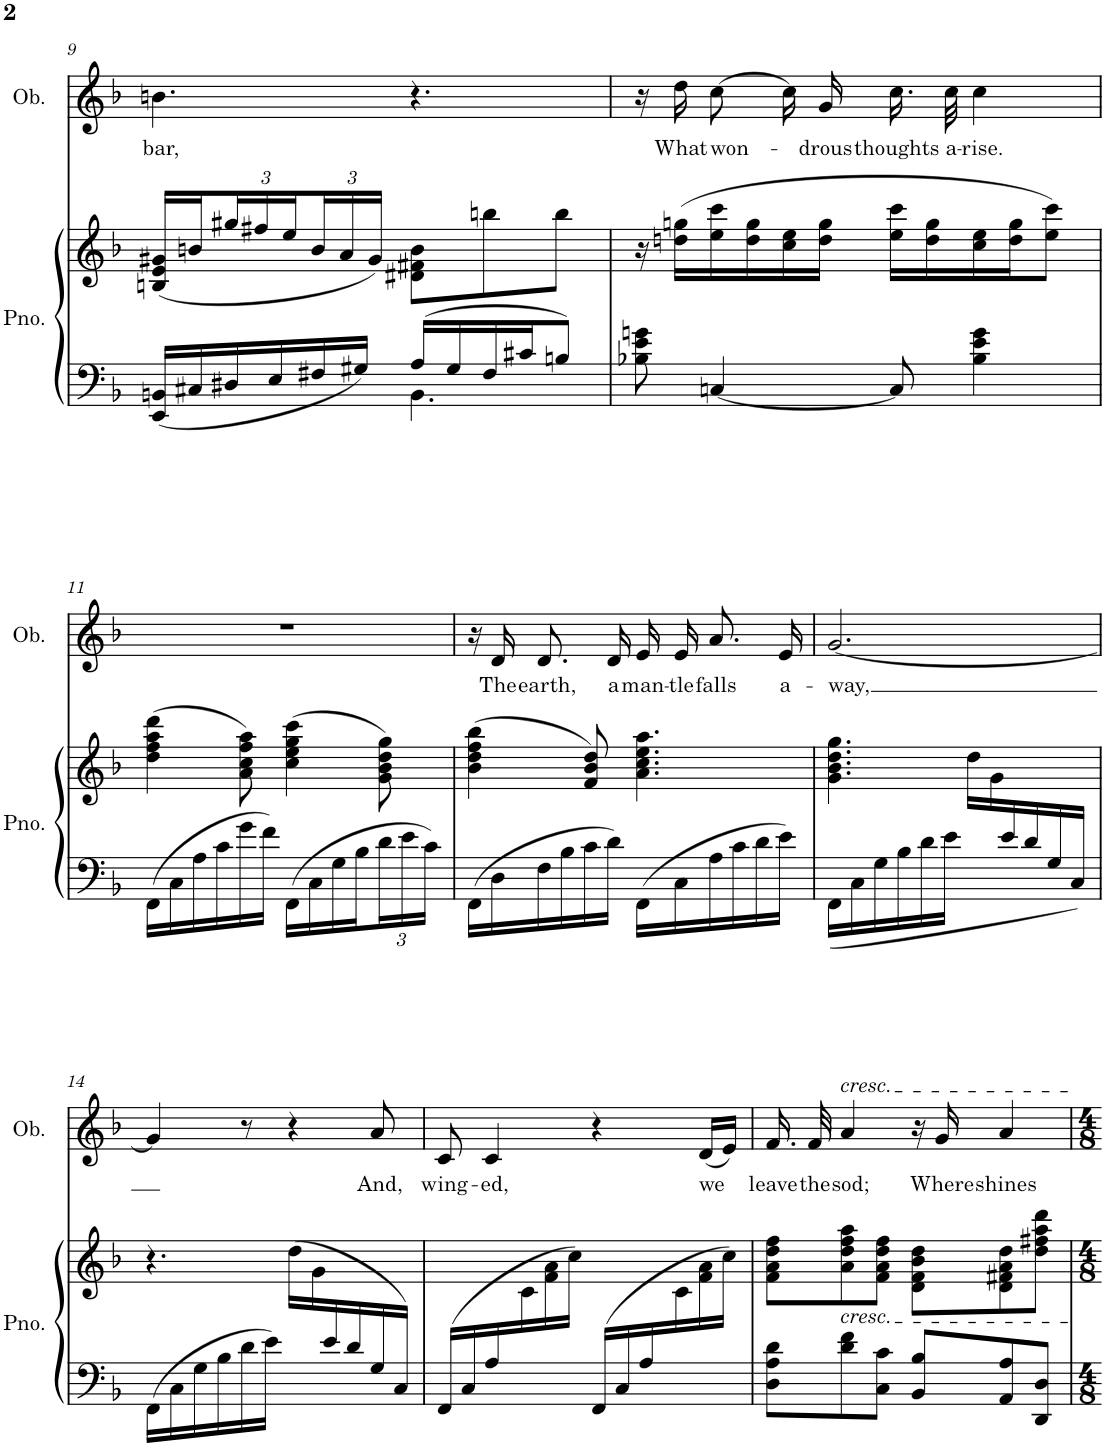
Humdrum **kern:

**kern	**kern	**kern	**text
*part2	*part2	*part1	*part1
*staff3	*staff2	*staff1	*staff1
*I"Piano	*	*I"Oboe	*
*I'Pno.	*	*I'Ob.	*
!!LO:PB:g=z
*clefF4	*clefG2	*clefG2	*
*k[b-]	*k[b-]	*k[b-]	*
*M6/8	*M6/8	*M6/8	*
=9	=9	=9	=9
*^	*	*	*
!	!	!	!	!LO:LY:b
16EE/ 16BBn/LL	4.ryy	(16Bn/ 16e/ 16g#X/LL	4.bn\	bar,
16C#X/	.	16bn/	.	.
*	*	*Xbrackettup	*	*
16D#X/	.	24gg#X/	.	.
.	.	24ff#X/	.	.
16E/	.	.	.	.
.	.	24ee/	.	.
16F#X/	.	24b/	.	.
.	.	24a/	.	.
16G#X/JJ	.	.	.	.
.	.	24g#/JJ)	.	.
16A/LL	4.BB\	8d#X\ 8f#X\ 8b\L	4.r	.
16G#/	.	.	.	.
16F#/	.	8bbn\	.	.
16c#X/J	.	.	.	.
8Bn/J	.	8bb\J	.	.
*v	*v	*	*	*
=10	=10	=10	=10
8B-X\ 8e\ 8gn\	16r	16r	.
!	!	!	!LO:LY:b
.	(16ddn\ 16ggn\LL	16dd\	What
!	!	!	!LO:LY:b
[4Cn/	16ee\ 16ccc\	[8cc\	won-
.	16dd\ 16gg\	.	.
.	16cc\ 16ee\	16cc\]	.
!	!	!	!LO:LY:b
.	16dd\ 16gg\JJ	16g/	-drous
!	!	!	!LO:LY:b
8C/]	16ee\ 16ccc\LL	16.cc\	thoughts
.	16dd\ 16gg\	.	.
!	!	!	!LO:LY:b
.	.	32cc\	a-
!	!	!	!LO:LY:b
4B-\ 4e\ 4g\	16cc\ 16ee\	4cc\	-rise.
.	16dd\ 16gg\J	.	.
.	8ee\ 8ccc\J)	.	.
!!LO:LB:g=z
=11	=11	=11	=11
16FF\LL	(4dd\ 4ff\ 4aa\ 4ddd\	2.r	.
16C\	.	.	.
16A\	.	.	.
16c\	.	.	.
16g\	8a\ 8cc\ 8ff\ 8aa\)	.	.
16f\JJ	.	.	.
16FF\LL	(4cc\ 4ee\ 4gg\ 4ccc\	.	.
16C\	.	.	.
16G\	.	.	.
16B-\	.	.	.
*Xbrackettup	*	*	*
24d\	8g\ 8b-\ 8dd\ 8gg\)	.	.
24e\	.	.	.
24c\JJ	.	.	.
=12	=12	=12	=12
16FF\LL	(4b-\ 4dd\ 4ff\ 4bb-\	16r	.
!	!	!	!LO:LY:b
16D\	.	16d/	The
!	!	!	!LO:LY:b
16F\	.	8.d/	earth,
16B-\	.	.	.
16c\	8f/ 8b-/ 8dd/)	.	.
!	!	!	!LO:LY:b
16d\JJ	.	16d/	a
!	!	!	!LO:LY:b
16FF\LL	4.a\ 4.cc\ 4.ee\ 4.aa\	16e/	man-
!	!	!	!LO:LY:b
16C\	.	16e/	-tle
!	!	!	!LO:LY:b
16A\	.	8.a/	falls
16c\	.	.	.
16d\	.	.	.
!	!	!	!LO:LY:b
16e\JJ	.	16e/	a-
=13	=13	=13	=13
*	*^	*	*
!	!	!	!	!LO:LY:b
16FF\LL	4.g\ 4.b-\ 4.dd\ 4.gg\	4.ryy	[2.g/	-way,
16C\	.	.	.	.
16G\	.	.	.	.
16B-\	.	.	.	.
16d\	.	.	.	.
16e\JJ	.	.	.	.
8ryy	4ryy	16dd\LL	.	.
.	.	16g\	.	.
16e/	.	4ryy	.	.
16d/	.	.	.	.
16G/	8ryy	.	.	.
16C/JJ	.	.	.	.
!!LO:LB:g=z
=14	=14	=14	=14	=14
16FF\LL	4.r	4.ryy	4g/]	.
16C\	.	.	.	.
16G\	.	.	.	.
16B-\	.	.	.	.
16d\	.	.	8r	.
16e\JJ	.	.	.	.
8ryy	4ryy	(16dd\LL	4r	.
.	.	16g\	.	.
16e/	.	4ryy	.	.
16d/	.	.	.	.
!	!	!	!	!LO:LY:b
16G/	8ryy	.	8a/	And,
16C/JJ)	.	.	.	.
=15	=15	=15	=15	=15
!	!	!	!	!LO:LY:b
(16FF/LL	2.ryy	8.ryy	8c/	wing-
16C/	.	.	.	.
!	!	!	!	!LO:LY:b
16A/	.	.	4c/	-ed,
8.ryy	.	16c\	.	.
.	.	16f\ 16a\	.	.
.	.	16cc\JJ)	.	.
(16FF/LL	.	8.ryy	4r	.
16C/	.	.	.	.
16A/	.	.	.	.
8.ryy	.	16c\	.	.
!	!	!	!	!LO:LY:b
.	.	16f\ 16a\	(16d/LL	we
.	.	16cc\JJ)	16e/JJ)	.
=16	=16	=16	=16	=16
!	!	!	!	!LO:LY:b
*	*v	*v	*	*
8D\ 8A\ 8d\L	8f\ 8a\ 8dd\ 8ff\L	16.f/	leave
!	!	!	!LO:LY:b
.	.	32f/	the
!	!	!LO:TX:a:i:t=cresc.	!
!	!LO:TX:b:i:t=cresc.	!	!
!	!	!	!LO:LY:b
8d\ 8f\	8a\ 8dd\ 8ff\ 8aa\	4a/	sod;
8C\ 8c\J	8f\ 8a\ 8dd\ 8ff\J	.	.
8BB-/ 8B-/L	8d\ 8f\ 8b-\ 8dd\L	16r	.
!	!	!	!LO:LY:b
.	.	16g/	Where
!	!	!	!LO:LY:b
8AA/ 8A/	8d\ 8f#X\ 8a\ 8dd\	4a/	shines
8DD/ 8D/J	8dd\ 8ff#X\ 8aa\ 8ddd\J	.	.
=	=	=	=
*-	*-	*-	*-
